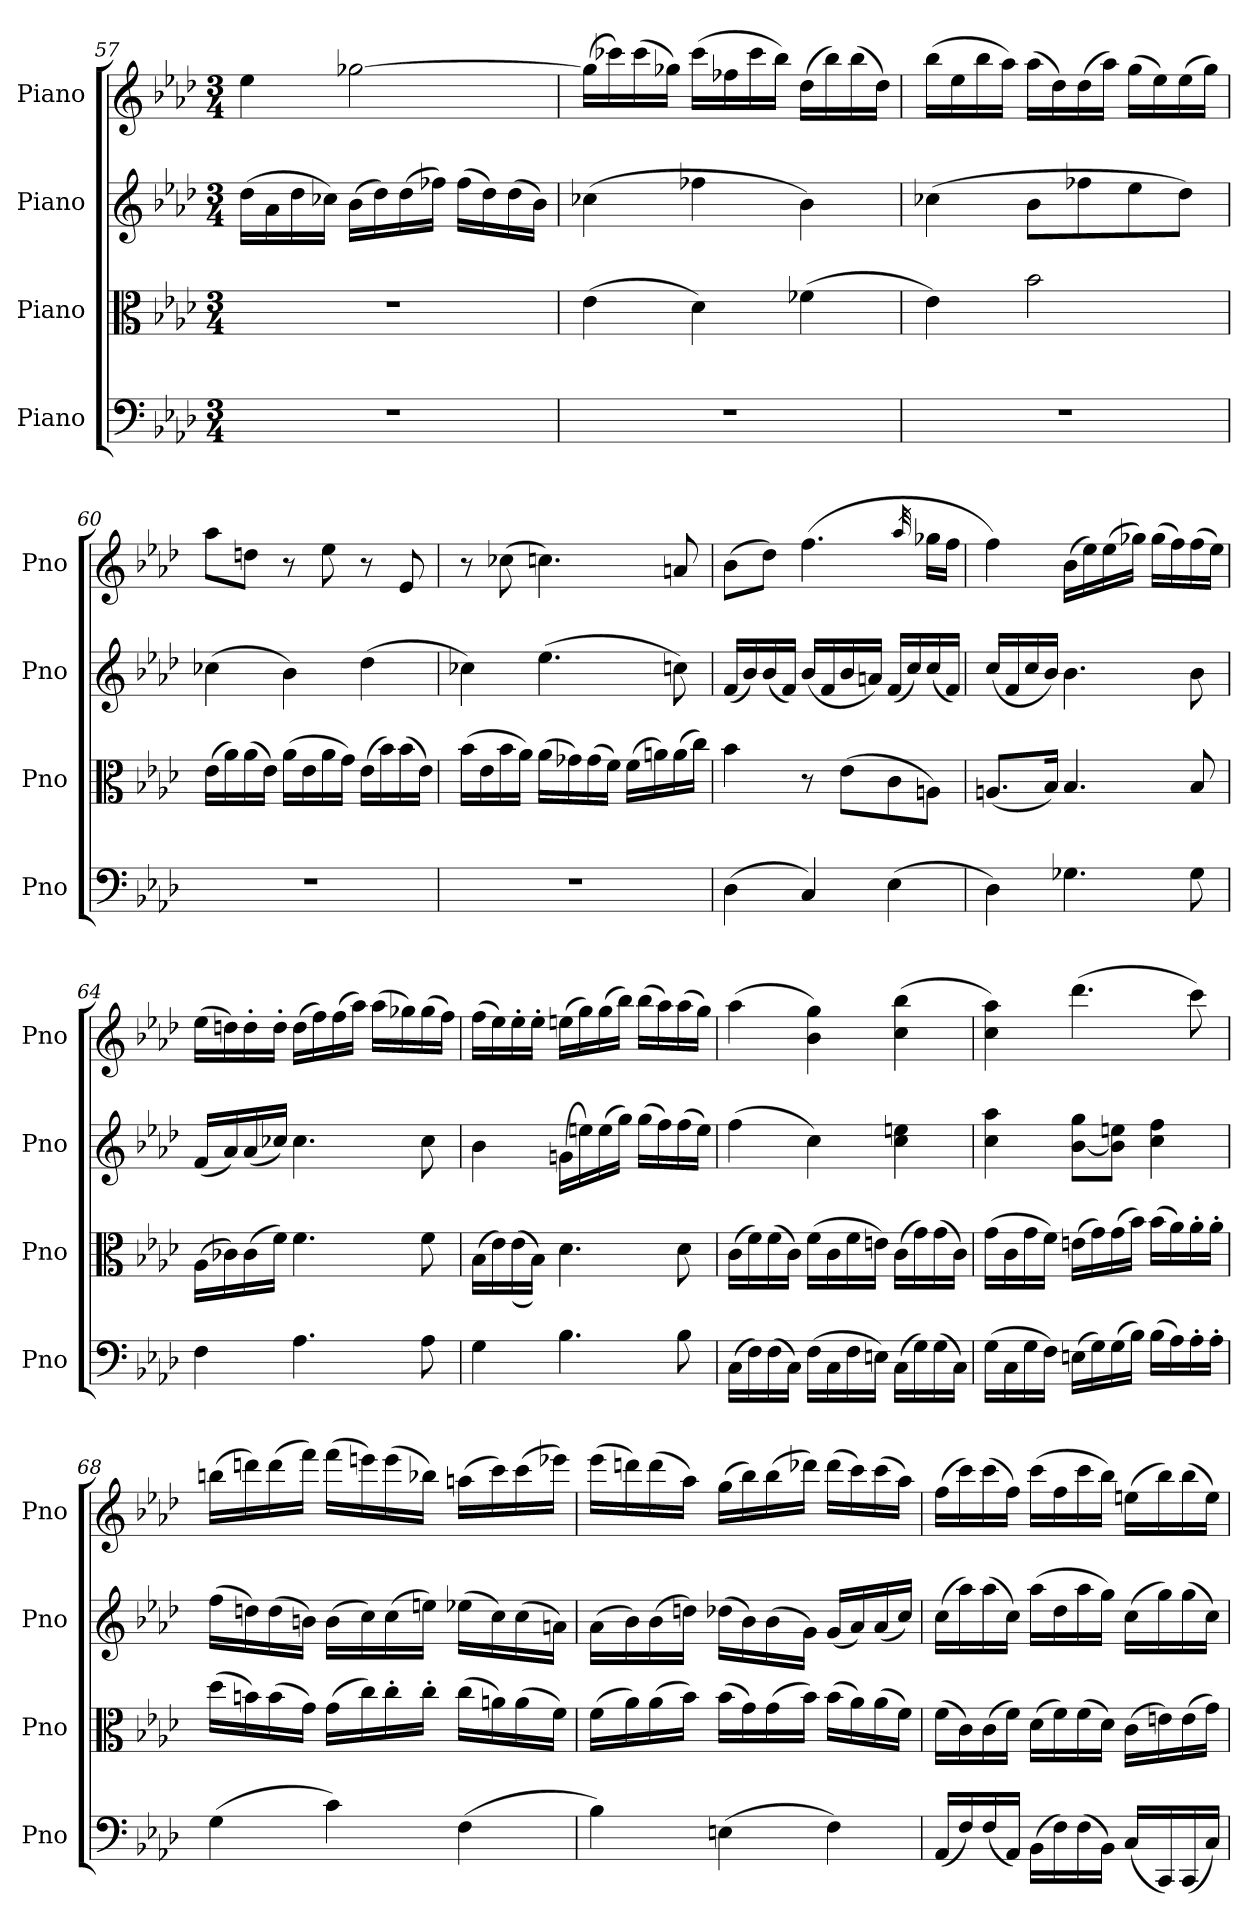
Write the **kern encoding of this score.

**kern	**kern	**kern	**kern
*part4	*part3	*part2	*part1
*staff4	*staff3	*staff2	*staff1
*I"Piano	*I"Piano	*I"Piano	*I"Piano
*I'Pno	*I'Pno	*I'Pno	*I'Pno
*clefF4	*clefC3	*clefG2	*clefG2
*k[b-e-a-d-]	*k[b-e-a-d-]	*k[b-e-a-d-]	*k[b-e-a-d-]
*M3/4	*M3/4	*M3/4	*M3/4
=57	=57	=57	=57
2.r	2.r	(>16dd-\LL	4ee-\
.	.	16a-\	.
.	.	16dd-\	.
.	.	16cc-X\JJ)	.
.	.	(>16b-\LL	[2gg-X\
.	.	16dd-\)	.
.	.	(>16dd-\	.
.	.	16ff-X\JJ)	.
.	.	(>16ff-\LL	.
.	.	16dd-\)	.
.	.	(>16dd-\	.
.	.	16b-\JJ)	.
!!LO:LB:g=z
=58	=58	=58	=58
2.r	(>4e-\	(>4cc-X\	(>16gg-\LL]
.	.	.	16ccc-X\)
.	.	.	(>16ccc-\
.	.	.	16gg-X\JJ)
.	4d-\)	4ff-X\	(>16ccc-\LL
.	.	.	16ff-X\
.	.	.	16ccc-\
.	.	.	16bb-\JJ)
.	(>4f-X\	4b-\)	(>16dd-\LL
.	.	.	16bb-\)
.	.	.	(>16bb-\
.	.	.	16dd-\JJ)
=59	=59	=59	=59
2.r	4e-\)	(>4cc-X\	(>16bb-\LL
.	.	.	16ee-\
.	.	.	16bb-\
.	.	.	16aa-\JJ)
.	2b-\	8b-\L	(>16aa-\LL
.	.	.	16dd-\)
.	.	8ff-X\	(>16dd-\
.	.	.	16aa-\JJ)
.	.	8ee-\	(>16gg\LL
.	.	.	16ee-\)
.	.	8dd-\J)	(>16ee-\
.	.	.	16gg\JJ)
=60	=60	=60	=60
2.r	(>16e-\LL	(>4cc-X\	8aa-\L
.	16a-\)	.	.
.	(>16a-\	.	8ddn\J
.	16e-\JJ)	.	.
.	(>16a-\LL	4b-\)	8r
.	16e-\	.	.
.	16a-\	.	8ee-\
.	16g\JJ)	.	.
.	(>16e-\LL	(>4dd-\	8r
.	16b-\)	.	.
.	(>16b-\	.	8e-/
.	16e-\JJ)	.	.
=61	=61	=61	=61
2.r	(>16b-\LL	4cc-X\)	8r
.	16e-\	.	.
.	16b-\	.	(>8cc-X\
.	16a-\JJ)	.	.
.	(>16a-\LL	(>4.ee-\	4.ccn\)
.	16g-X\)	.	.
.	(>16g-\	.	.
.	16f\JJ)	.	.
.	(>16f\LL	.	.
.	16an\)	.	.
.	(>16a\	8ccn\)	8an/
.	16cc\JJ)	.	.
!!LO:LB:g=z
=62	=62	=62	=62
(>4D-\	4b-\	(16f/LL	(>8b-\L
.	.	16b-/)	.
.	.	(16b-/	8dd-\J)
.	.	16f/JJ)	.
4C/)	8r	(16b-/LL	(>4.ff\
.	.	16f/	.
.	(>8e-\L	16b-/	.
.	.	16an/JJ)	.
(>4E-\	8c\	(16f/LL	.
.	.	16cc/)	.
.	.	.	32qaa-/
.	8An\J)	(16cc/	16gg-X\LL
.	.	16f/JJ)	16ff\JJ
=63	=63	=63	=63
4D-\)	(8.An/L	(16cc/LL	4ff\)
.	.	16f/	.
.	.	16cc/	.
.	16B-/Jk)	16b-/JJ)	.
4.G-X\	4.B-/	4.b-\	(>16b-\LL
.	.	.	16ee-\)
.	.	.	(>16ee-\
.	.	.	16gg-X\JJ)
.	.	.	(>16gg-\LL
.	.	.	16ff\)
8G-\	8B-/	8b-\	(>16ff\
.	.	.	16ee-\JJ)
=64	=64	=64	=64
4F\	(>16A-\LL	(16f/LL	(>16ee-\LL
.	16c-X\)	16a-/)	16ddn\)
.	(>16c-\	(16a-/	16dd'\
.	16f\JJ)	16cc-X/JJ)	16dd'\JJ
4.A-\	4.f\	4.cc-\	(>16dd\LL
.	.	.	16ff\)
.	.	.	(>16ff\
.	.	.	16aa-\JJ)
.	.	.	(>16aa-\LL
.	.	.	16gg-X\)
8A-\	8f\	8cc-\	(>16gg-\
.	.	.	16ff\JJ)
=65	=65	=65	=65
4G\	(>16B-\LL	4b-\	(>16ff\LL
.	16e-\)	.	16ee-\)
.	(>(>16e-\	.	16ee-'\
.	16B-\JJ))	.	16ee-'\JJ
4.B-\	4.d-\	(>16gn\LL	(>16een\LL
.	.	16een\)	16gg\)
.	.	(>16ee\	(>16gg\
.	.	16gg\JJ)	16bb-\JJ)
.	.	(>16gg\LL	(>16bb-\LL
.	.	16ff\)	16aa-\)
8B-\	8d-\	(>16ff\	(>16aa-\
.	.	16ee\JJ)	16gg\JJ)
!!LO:LB:g=z
=66	=66	=66	=66
(>16C\LL	(>16c\LL	(>4ff\	(>4aa-\
16F\)	16f\)	.	.
(>16F\	(>16f\	.	.
16C\JJ)	16c\JJ)	.	.
(>16F\LL	(>16f\LL	4cc\)	4b-\ 4gg\)
16C\	16c\	.	.
16F\	16f\	.	.
16En\JJ)	16en\JJ)	.	.
(>16C\LL	(>16c\LL	4cc\ 4een\	(>4cc\ 4bb-\
16G\)	16g\)	.	.
(>16G\	(>16g\	.	.
16C\JJ)	16c\JJ)	.	.
=67	=67	=67	=67
(>16G\LL	(>16g\LL	4cc\ 4aa-\	4cc\ 4aa-\)
16C\	16c\	.	.
16G\	16g\	.	.
16F\JJ)	16f\JJ)	.	.
(>16En\LL	(>16en\LL	[8b-\ 8gg\L	(>4.ddd-\
16G\)	16g\)	.	.
(>16G\	(>16g\	8b-\] 8een\J	.
16B-\JJ)	16b-\JJ)	.	.
(>16B-\LL	(>16b-\LL	4cc\ 4ff\	.
16A-\)	16a-\)	.	.
16A-'\	16a-'\	.	8ccc\)
16A-'\JJ	16a-'\JJ	.	.
=68	=68	=68	=68
(>4G\	(>16dd-\LL	(>16ff\LL	(>16bbn\LL
.	16bn\)	16ddn\)	16dddn\)
.	(>16b\	(>16dd\	(>16ddd\
.	16g\JJ)	16bn\JJ)	16fff\JJ)
4c\)	(>16g\LL	(>16b\LL	(>16fff\LL
.	16cc\)	16cc\)	16eeen\)
.	16cc'\	(>16cc\	(>16eee\
.	16cc'\JJ	16een\JJ)	16bb-X\JJ)
(>4F\	(>16cc\LL	(>16ee-X\LL	(>16aan\LL
.	16an\)	16cc\)	16ccc\)
.	(>16a\	(>16cc\	(>16ccc\
.	16f\JJ)	16an\JJ)	16eee-X\JJ)
=69	=69	=69	=69
4B-\)	(>16f\LL	(>16a-\LL	(>16eee-\LL
.	16a-\)	16b-\)	16dddn\)
.	(>16a-\	(>16b-\	(>16ddd\
.	16b-\JJ)	16ddn\JJ)	16aa-\JJ)
(>4En\	(>16b-\LL	(>16dd-X\LL	(>16gg\LL
.	16g\)	16b-\)	16bb-\)
.	(>16g\	(>16b-\	(>16bb-\
.	16b-\JJ)	16g\JJ)	16ddd-X\JJ)
4F\)	(>16b-\LL	(16g/LL	(>16ddd-\LL
.	16a-\)	16a-/)	16ccc\)
.	(>16a-\	(16a-/	(>16ccc\
.	16f\JJ)	16cc/JJ)	16aa-\JJ)
!!LO:LB:g=z
=70	=70	=70	=70
(16AA-/LL	(>16f\LL	(>16cc\LL	(>16ff\LL
16F/)	16c\)	16aa-\)	16ccc\)
(16F/	(>16c\	(>16aa-\	(>16ccc\
16AA-/JJ)	16f\JJ)	16cc\JJ)	16ff\JJ)
(>16BB-\LL	(>16d-\LL	(>16aa-\LL	(>16ccc\LL
16F\)	16f\)	16dd-\	16ff\
(>16F\	(>16f\	16aa-\	16ccc\
16BB-\JJ)	16d-\JJ)	16gg\JJ)	16bb-\JJ)
(16C/LL	(>16c\LL	(>16cc\LL	(>16een\LL
16CC/)	16en\)	16gg\)	16bb-\)
(16CC/	(>16e\	(>16gg\	(>16bb-\
16C/JJ)	16g\JJ)	16cc\JJ)	16ee\JJ)
=	=	=	=
*-	*-	*-	*-
